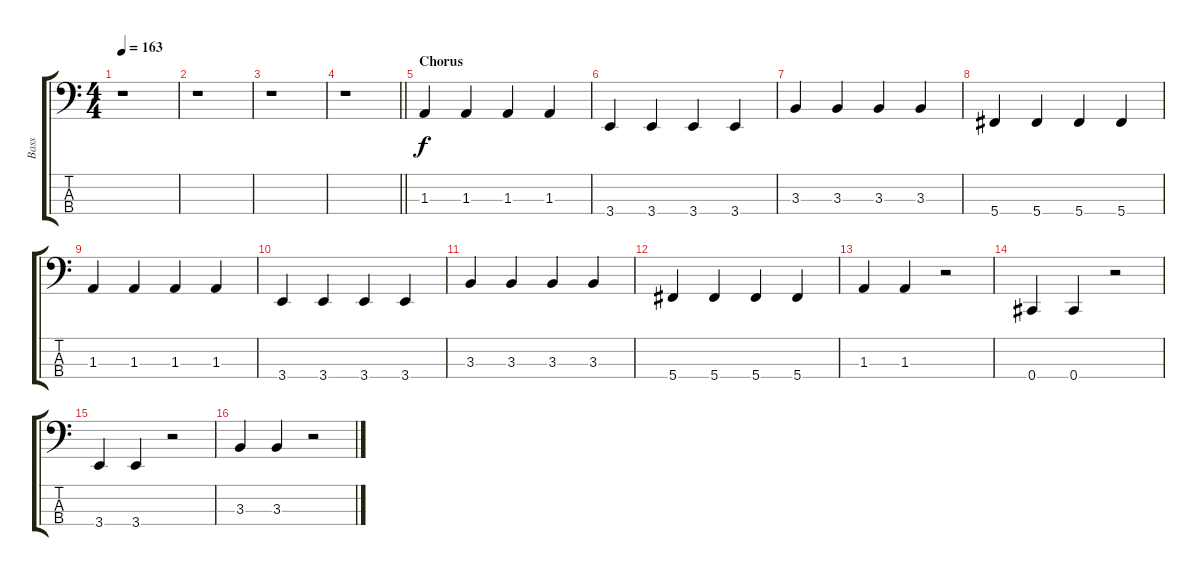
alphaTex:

\track ("Bass" "Bass") {instrument electricbassfinger}
\staff {score tabs}
\tuning (Gb2 Db2 Ab1 Db1) {hide}
\ts (4 4)
\tempo 163
\clef f4
\ks c
r.1{dy f} |
r.1 |
r.1 |
\barLineRight lightlight
r.1 |
\section ("" "Chorus")
1.3.4 1.3.4 1.3.4 1.3.4 |
3.4.4 3.4.4 3.4.4 3.4.4 |
3.3.4 3.3.4 3.3.4 3.3.4 |
5.4.4 5.4.4 5.4.4 5.4.4 |
1.3.4 1.3.4 1.3.4 1.3.4 |
3.4.4 3.4.4 3.4.4 3.4.4 |
3.3.4 3.3.4 3.3.4 3.3.4 |
5.4.4 5.4.4 5.4.4 5.4.4 |
1.3.4 1.3.4 r.2 |
0.4.4 0.4.4 r.2 |
3.4.4 3.4.4 r.2 |
3.3.4 3.3.4 r.2
